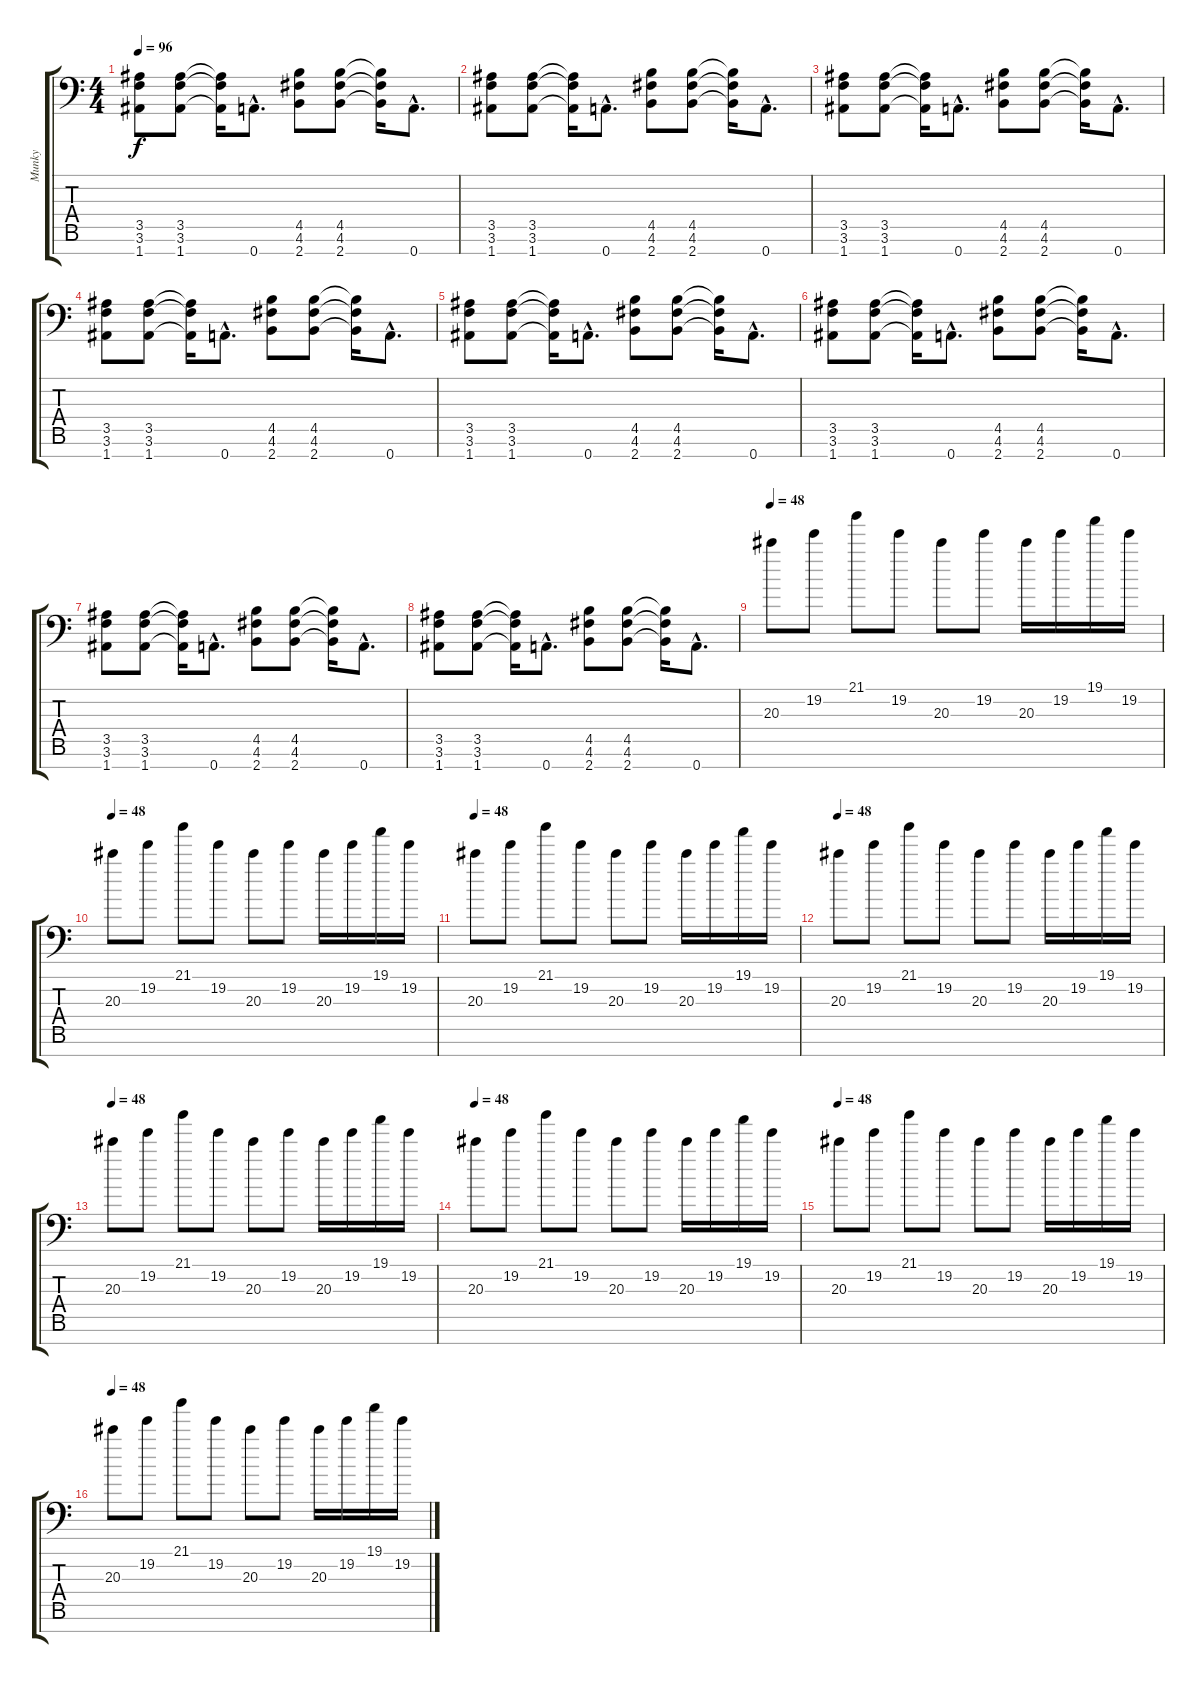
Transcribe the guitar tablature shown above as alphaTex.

\track ("Munky" "Munky") {instrument electricguitarclean}
\staff {score tabs}
\tuning (D4 A3 F3 C3 G2 D2 A1) {hide}
\ts (4 4)
\tempo 96
\clef f4
\ks c
(3.5 3.6 1.7).8{dy f} (3.5 3.6 1.7).8 (3.5{t} 3.6{t} 1.7{t}).16 0.7{hac}.8{d} (4.5 4.6 2.7).8 (4.5 4.6 2.7).8 (4.5{t} 4.6{t} 2.7{t}).16 0.7{hac}.8{d} |
(3.5 3.6 1.7).8 (3.5 3.6 1.7).8 (3.5{t} 3.6{t} 1.7{t}).16 0.7{hac}.8{d} (4.5 4.6 2.7).8 (4.5 4.6 2.7).8 (4.5{t} 4.6{t} 2.7{t}).16 0.7{hac}.8{d} |
(3.5 3.6 1.7).8 (3.5 3.6 1.7).8 (3.5{t} 3.6{t} 1.7{t}).16 0.7{hac}.8{d} (4.5 4.6 2.7).8 (4.5 4.6 2.7).8 (4.5{t} 4.6{t} 2.7{t}).16 0.7{hac}.8{d} |
(3.5 3.6 1.7).8 (3.5 3.6 1.7).8 (3.5{t} 3.6{t} 1.7{t}).16 0.7{hac}.8{d} (4.5 4.6 2.7).8 (4.5 4.6 2.7).8 (4.5{t} 4.6{t} 2.7{t}).16 0.7{hac}.8{d} |
(3.5 3.6 1.7).8 (3.5 3.6 1.7).8 (3.5{t} 3.6{t} 1.7{t}).16 0.7{hac}.8{d} (4.5 4.6 2.7).8 (4.5 4.6 2.7).8 (4.5{t} 4.6{t} 2.7{t}).16 0.7{hac}.8{d} |
(3.5 3.6 1.7).8 (3.5 3.6 1.7).8 (3.5{t} 3.6{t} 1.7{t}).16 0.7{hac}.8{d} (4.5 4.6 2.7).8 (4.5 4.6 2.7).8 (4.5{t} 4.6{t} 2.7{t}).16 0.7{hac}.8{d} |
(3.5 3.6 1.7).8 (3.5 3.6 1.7).8 (3.5{t} 3.6{t} 1.7{t}).16 0.7{hac}.8{d} (4.5 4.6 2.7).8 (4.5 4.6 2.7).8 (4.5{t} 4.6{t} 2.7{t}).16 0.7{hac}.8{d} |
(3.5 3.6 1.7).8 (3.5 3.6 1.7).8 (3.5{t} 3.6{t} 1.7{t}).16 0.7{hac}.8{d} (4.5 4.6 2.7).8 (4.5 4.6 2.7).8 (4.5{t} 4.6{t} 2.7{t}).16 0.7{hac}.8{d} |
\tempo 48
20.3.8{instrument electricguitarclean} 19.2.8 21.1.8 19.2.8 20.3.8 19.2.8 20.3.16 19.2.16 19.1.16 19.2.16 |
\tempo 48
20.3.8{instrument electricguitarclean} 19.2.8 21.1.8 19.2.8 20.3.8 19.2.8 20.3.16 19.2.16 19.1.16 19.2.16 |
\tempo 48
20.3.8{instrument electricguitarclean} 19.2.8 21.1.8 19.2.8 20.3.8 19.2.8 20.3.16 19.2.16 19.1.16 19.2.16 |
\tempo 48
20.3.8{instrument electricguitarclean} 19.2.8 21.1.8 19.2.8 20.3.8 19.2.8 20.3.16 19.2.16 19.1.16 19.2.16 |
\tempo 48
20.3.8{instrument electricguitarclean} 19.2.8 21.1.8 19.2.8 20.3.8 19.2.8 20.3.16 19.2.16 19.1.16 19.2.16 |
\tempo 48
20.3.8{instrument electricguitarclean} 19.2.8 21.1.8 19.2.8 20.3.8 19.2.8 20.3.16 19.2.16 19.1.16 19.2.16 |
\tempo 48
20.3.8{instrument electricguitarclean} 19.2.8 21.1.8 19.2.8 20.3.8 19.2.8 20.3.16 19.2.16 19.1.16 19.2.16 |
\tempo 48
20.3.8{instrument electricguitarclean} 19.2.8 21.1.8 19.2.8 20.3.8 19.2.8 20.3.16 19.2.16 19.1.16 19.2.16
